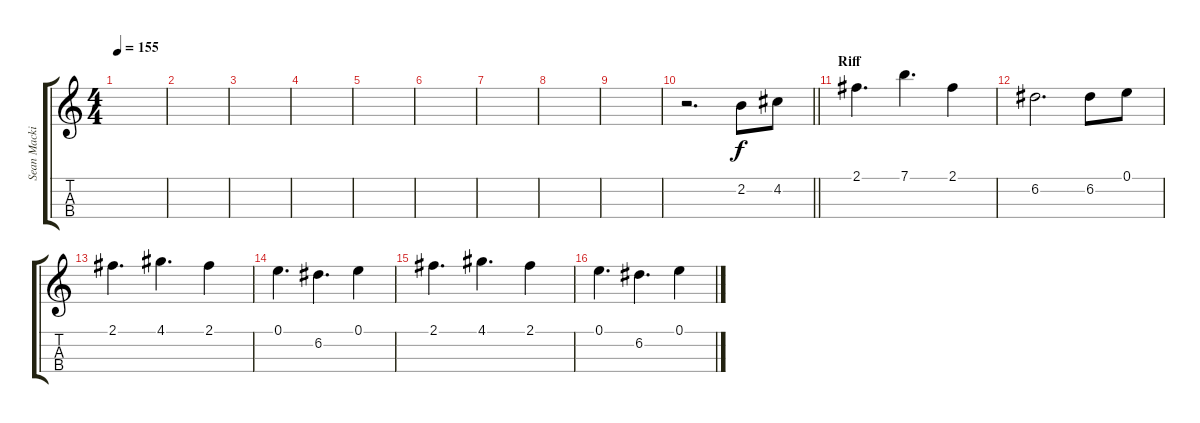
\track ("Sean Mackin - Violin" "Sean Macki") {instrument violin}
\staff {score tabs}
\tuning (E5 A4 D4 G3) {hide}
\ts (4 4)
\tempo 155
\clef g2
\ks c
|
|
|
|
|
|
|
|
|
\barLineRight lightlight
r.2{d} 2.2.8 4.2.8 |
\section ("" "Riff")
2.1.4{d} 7.1.4{d} 2.1.4 |
6.2.2{d} 6.2.8 0.1.8 |
2.1.4{d} 4.1.4{d} 2.1.4 |
0.1.4{d} 6.2.4{d} 0.1.4 |
2.1.4{d} 4.1.4{d} 2.1.4 |
0.1.4{d} 6.2.4{d} 0.1.4
